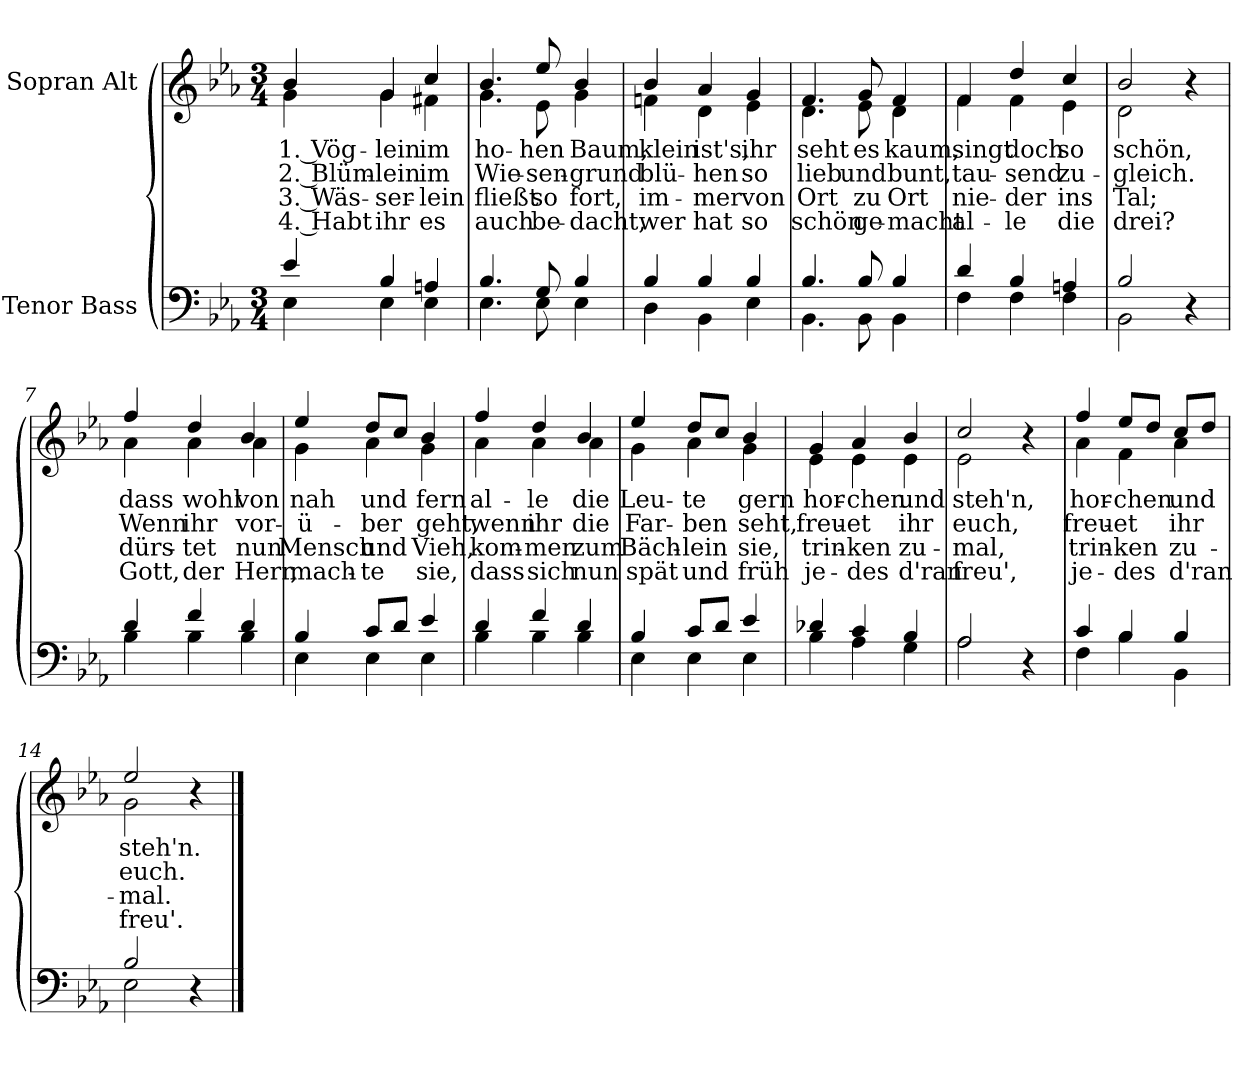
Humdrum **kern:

**kern	**kern	**text	**text	**text	**text
*part2	*part1	*part1	*part1	*part1	*part1
*staff2	*staff1	*staff1	*staff1	*staff1	*staff1
*I"Tenor Bass	*I"Sopran Alt	*	*	*	*
*clefF4	*clefG2	*	*	*	*
*k[b-e-a-]	*k[b-e-a-]	*	*	*	*
*M3/4	*M3/4	*	*	*	*
=1	=1	=1	=1	=1	=1
*^	*	*	*	*	*
!	!	!LO:TX:a:B:t=Gemäßigt	!	!	!	!
!	!	!	!LO:LY:b	!LO:LY:b	!LO:LY:b	!LO:LY:b
*	*	*^	*	*	*	*
4e-/	4E-\	4b-/	4g\	1. Vög-	2. Blüm-	3. Wäs-	4. Habt
!	!	!	!	!LO:LY:b	!LO:LY:b	!LO:LY:b	!LO:LY:b
4B-/	4E-\	4g/	4g\	-lein	-lein	-ser-	ihr
!	!	!	!	!LO:LY:b	!LO:LY:b	!LO:LY:b	!LO:LY:b
4An/	4E-\	4cc/	4f#X\	im	im	-lein	es
=2	=2	=2	=2	=2	=2	=2	=2
!	!	!	!	!LO:LY:b	!LO:LY:b	!LO:LY:b	!LO:LY:b
4.B-/	4.E-\	4.b-/	4.g\	ho-	Wie-	fließt	auch
!	!	!	!	!LO:LY:b	!LO:LY:b	!LO:LY:b	!LO:LY:b
8G/	8E-\	8ee-/	8e-\	-hen	-sen-	so	be-
!	!	!	!	!LO:LY:b	!LO:LY:b	!LO:LY:b	!LO:LY:b
4B-/	4E-\	4b-/	4g\	Baum,	-grund	fort,	-dacht,
=3	=3	=3	=3	=3	=3	=3	=3
!	!	!	!	!LO:LY:b	!LO:LY:b	!LO:LY:b	!LO:LY:b
4B-/	4D\	4b-/	4fn\	klein	blü-	im-	wer
!	!	!	!	!LO:LY:b	!LO:LY:b	!LO:LY:b	!LO:LY:b
4B-/	4BB-\	4a-/	4d\	ist's,	-hen	-mer	hat
!	!	!	!	!LO:LY:b	!LO:LY:b	!LO:LY:b	!LO:LY:b
4B-/	4E-\	4g/	4e-\	ihr	so	von	so
=4	=4	=4	=4	=4	=4	=4	=4
!	!	!	!	!LO:LY:b	!LO:LY:b	!LO:LY:b	!LO:LY:b
4.B-/	4.BB-\	4.f/	4.d\	seht	lieb	Ort	schön
!	!	!	!	!LO:LY:b	!LO:LY:b	!LO:LY:b	!LO:LY:b
8B-/	8BB-\	8g/	8e-\	es	und	zu	ge-
!	!	!	!	!LO:LY:b	!LO:LY:b	!LO:LY:b	!LO:LY:b
4B-/	4BB-\	4f/	4d\	kaum,	bunt,	Ort	-macht
!!LO:LB:g=z	!!
=5	=5	=5	=5	=5	=5	=5	=5
!	!	!	!	!LO:LY:b	!LO:LY:b	!LO:LY:b	!LO:LY:b
4d/	4F\	4f/	4f\	singt	tau-	nie-	al-
!	!	!	!	!LO:LY:b	!LO:LY:b	!LO:LY:b	!LO:LY:b
4B-/	4F\	4dd/	4f\	doch	-send	-der	-le
!	!	!	!	!LO:LY:b	!LO:LY:b	!LO:LY:b	!LO:LY:b
4An/	4F\	4cc/	4e-\	so	zu-	ins	die
=6	=6	=6	=6	=6	=6	=6	=6
!	!	!	!	!LO:LY:b	!LO:LY:b	!LO:LY:b	!LO:LY:b
2B-/	2BB-\	2b-/	2d\	schön,	-gleich.	Tal;	drei?
4r	4ryy	4r	4ryy	.	.	.	.
=7	=7	=7	=7	=7	=7	=7	=7
!	!	!	!	!LO:LY:b	!LO:LY:b	!LO:LY:b	!LO:LY:b
4d/	4B-\	4ff/	4a-\	dass	Wenn	dürs-	Gott,
!	!	!	!	!LO:LY:b	!LO:LY:b	!LO:LY:b	!LO:LY:b
4f/	4B-\	4dd/	4a-\	wohl	ihr	-tet	der
!	!	!	!	!LO:LY:b	!LO:LY:b	!LO:LY:b	!LO:LY:b
4d/	4B-\	4b-/	4a-\	von	vor-	nun	Herr,
=8	=8	=8	=8	=8	=8	=8	=8
!	!	!	!	!LO:LY:b	!LO:LY:b	!LO:LY:b	!LO:LY:b
4B-/	4E-\	4ee-/	4g\	nah	-ü-	Mensch	mach-
!	!	!	!	!LO:LY:b	!LO:LY:b	!LO:LY:b	!LO:LY:b
8c/L	4E-\	8dd/L	4a-\	und	-ber	und	-te
8d/J	.	8cc/J	.	.	.	.	.
!	!	!	!	!LO:LY:b	!LO:LY:b	!LO:LY:b	!LO:LY:b
4e-/	4E-\	4b-/	4g\	fern	geht,	Vieh,	sie,
=9	=9	=9	=9	=9	=9	=9	=9
!	!	!	!	!LO:LY:b	!LO:LY:b	!LO:LY:b	!LO:LY:b
4d/	4B-\	4ff/	4a-\	al-	wenn	kom-	dass
!	!	!	!	!LO:LY:b	!LO:LY:b	!LO:LY:b	!LO:LY:b
4f/	4B-\	4dd/	4a-\	-le	ihr	-men	sich
!	!	!	!	!LO:LY:b	!LO:LY:b	!LO:LY:b	!LO:LY:b
4d/	4B-\	4b-/	4a-\	die	die	zum	nun
!!LO:LB:g=z	!!
=10	=10	=10	=10	=10	=10	=10	=10
!	!	!	!	!LO:LY:b	!LO:LY:b	!LO:LY:b	!LO:LY:b
4B-/	4E-\	4ee-/	4g\	Leu-	Far-	Bäch-	spät
!	!	!	!	!LO:LY:b	!LO:LY:b	!LO:LY:b	!LO:LY:b
8c/L	4E-\	8dd/L	4a-\	-te	-ben	-lein	und
8d/J	.	8cc/J	.	.	.	.	.
!	!	!	!	!LO:LY:b	!LO:LY:b	!LO:LY:b	!LO:LY:b
4e-/	4E-\	4b-/	4g\	gern	seht,	sie,	früh
=11	=11	=11	=11	=11	=11	=11	=11
!	!	!	!	!LO:LY:b	!LO:LY:b	!LO:LY:b	!LO:LY:b
4d-X/	4B-\	4g/	4e-\	hor-	freu-	trin-	je-
!	!	!	!	!LO:LY:b	!LO:LY:b	!LO:LY:b	!LO:LY:b
4c/	4A-\	4a-/	4e-\	-chen	-et	-ken	-des
!	!	!	!	!LO:LY:b	!LO:LY:b	!LO:LY:b	!LO:LY:b
4B-/	4G\	4b-/	4e-\	und	ihr	zu-	d'ran
=12	=12	=12	=12	=12	=12	=12	=12
!	!	!	!	!LO:LY:b	!LO:LY:b	!LO:LY:b	!LO:LY:b
2A-/	2A-\	2cc/	2e-\	steh'n,	euch,	-mal,	freu',
4r	4ryy	4r	4ryy	.	.	.	.
=13	=13	=13	=13	=13	=13	=13	=13
!	!	!	!	!LO:LY:b	!LO:LY:b	!LO:LY:b	!LO:LY:b
4c/	4F\	4ff/	4a-\	hor-	freu-	trin-	je-
!	!	!	!	!LO:LY:b	!LO:LY:b	!LO:LY:b	!LO:LY:b
4B-/	4B-\	8ee-/L	4f\	-chen	-et	-ken	-des
.	.	8dd/J	.	.	.	.	.
!	!	!	!	!LO:LY:b	!LO:LY:b	!LO:LY:b	!LO:LY:b
4B-/	4BB-\	8cc/L	4a-\	und	ihr	zu-	d'ran
.	.	8dd/J	.	.	.	.	.
=14	=14	=14	=14	=14	=14	=14	=14
!	!	!	!	!LO:LY:b	!LO:LY:b	!LO:LY:b	!LO:LY:b
2B-/	2E-\	2ee-/	2g\	steh'n.	euch.	-mal.	freu'.
4r	4ryy	4r	4ryy	.	.	.	.
*v	*v	*	*	*	*	*	*
*	*v	*v	*	*	*	*
==	==	==	==	==	==
*-	*-	*-	*-	*-	*-
